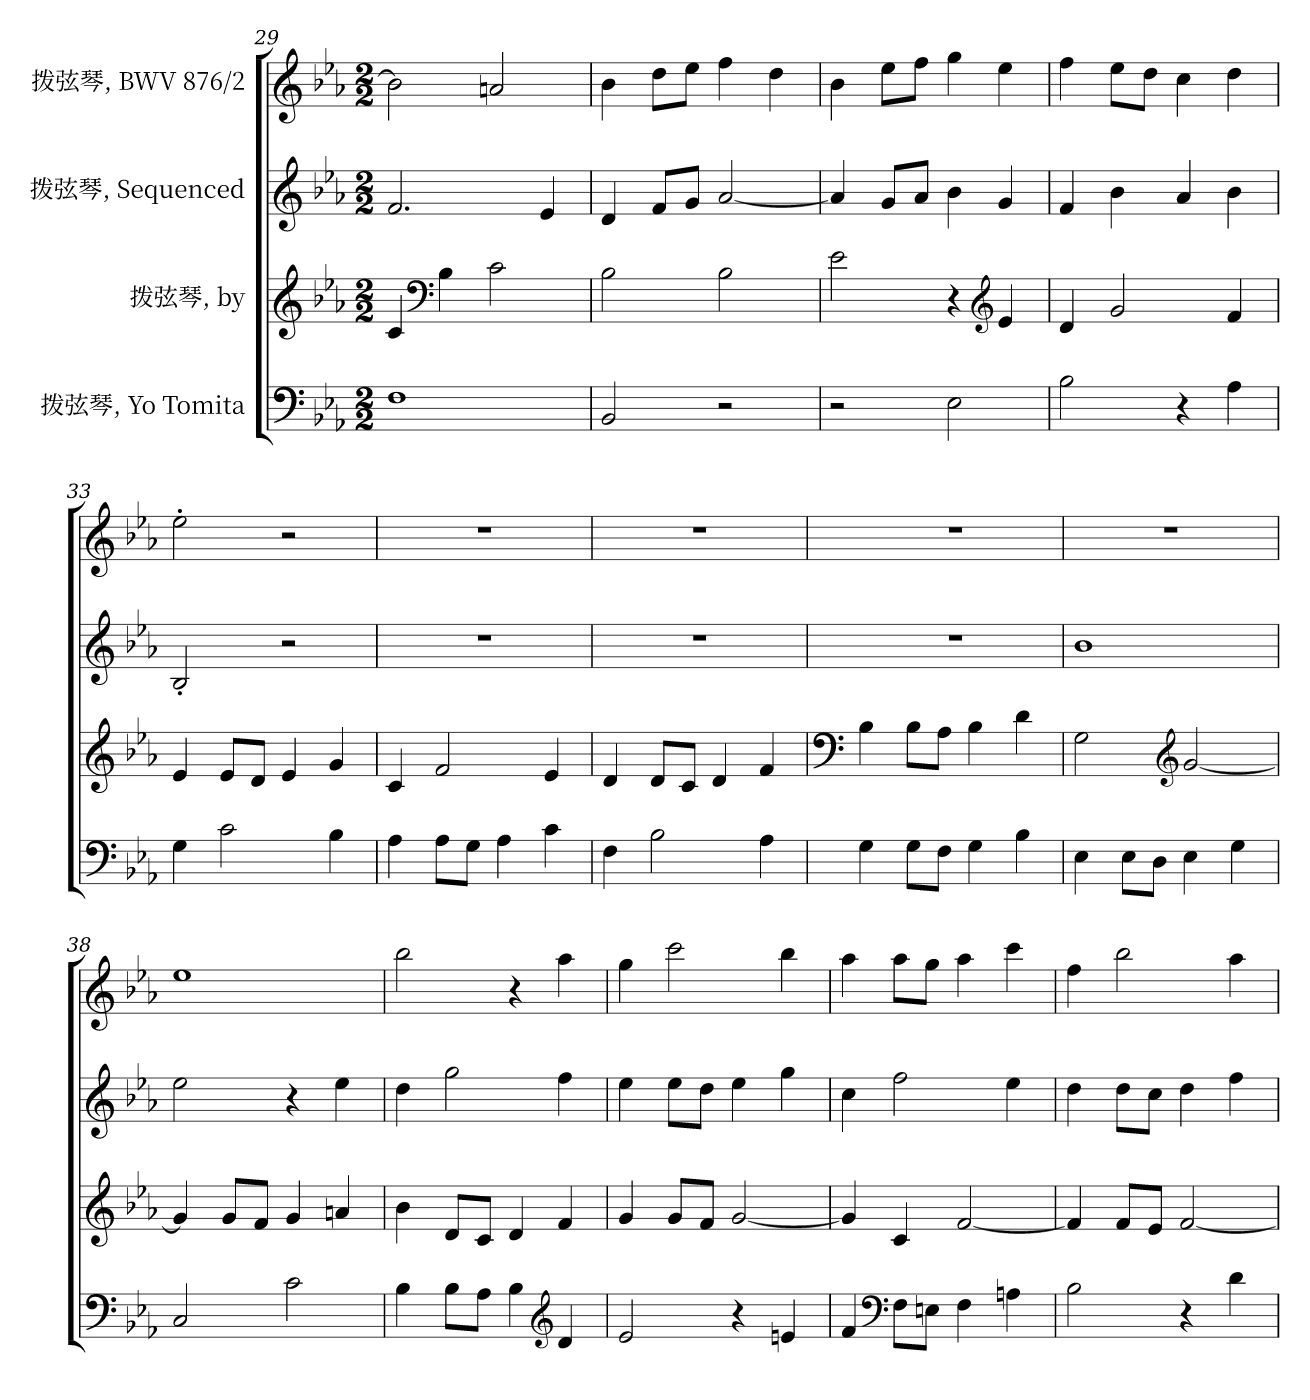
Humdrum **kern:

**kern	**kern	**kern	**kern
*part4	*part3	*part2	*part1
*staff4	*staff3	*staff2	*staff1
*I"拨弦琴, Yo Tomita	*I"拨弦琴, by	*I"拨弦琴, Sequenced	*I"拨弦琴, BWV 876/2
*clefF4	*clefG2	*clefG2	*clefG2
*k[b-e-a-]	*k[b-e-a-]	*k[b-e-a-]	*k[b-e-a-]
*M2/2	*M2/2	*M2/2	*M2/2
=29	=29	=29	=29
1F	4c/	2.f/	2b-\]
*	*clefF4	*	*
.	4B-\	.	.
.	2c\	.	2an/
.	.	4e-/	.
=30	=30	=30	=30
2BB-/	2B-\	4d/	4b-\
.	.	8f/L	8dd\L
.	.	8g/J	8ee-\J
2r	2B-\	[2a-/	4ff\
.	.	.	4dd\
=31	=31	=31	=31
2r	2e-\	4a-/]	4b-\
.	.	8g/L	8ee-\L
.	.	8a-/J	8ff\J
2E-\	4r	4b-\	4gg\
*	*clefG2	*	*
.	4e-/	4g/	4ee-\
!!LO:LB:g=z
=32	=32	=32	=32
2B-\	4d/	4f/	4ff\
.	2g/	4b-\	8ee-\L
.	.	.	8dd\J
4r	.	4a-/	4cc\
4A-\	4f/	4b-\	4dd\
=33	=33	=33	=33
4G\	4e-/	2B-'/	2ee-'\
2c\	8e-/L	.	.
.	8d/J	.	.
.	4e-/	2r	2r
4B-\	4g/	.	.
=34	=34	=34	=34
4A-\	4c/	1r	1r
8A-\L	2f/	.	.
8G\J	.	.	.
4A-\	.	.	.
4c\	4e-/	.	.
=35	=35	=35	=35
4F\	4d/	1r	1r
2B-\	8d/L	.	.
.	8c/J	.	.
.	4d/	.	.
4A-\	4f/	.	.
=36	=36	=36	=36
*	*clefF4	*	*
4G\	4B-\	1r	1r
8G\L	8B-\L	.	.
8F\J	8A-\J	.	.
4G\	4B-\	.	.
4B-\	4d\	.	.
=37	=37	=37	=37
4E-\	2G\	1b-	1r
8E-\L	.	.	.
8D\J	.	.	.
*	*clefG2	*	*
4E-\	[2g/	.	.
4G\	.	.	.
!!LO:PB:g=z
=38	=38	=38	=38
2C/	4g/]	2ee-\	1ee-
.	8g/L	.	.
.	8f/J	.	.
2c\	4g/	4r	.
.	4an/	4ee-\	.
=39	=39	=39	=39
4B-\	4b-\	4dd\	2bb-\
8B-\L	8d/L	2gg\	.
8A-\J	8c/J	.	.
4B-\	4d/	.	4r
*clefG2	*	*	*
4d/	4f/	4ff\	4aa-\
=40	=40	=40	=40
2e-/	4g/	4ee-\	4gg\
.	8g/L	8ee-\L	2ccc\
.	8f/J	8dd\J	.
4r	[2g/	4ee-\	.
4en/	.	4gg\	4bb-\
=41	=41	=41	=41
4f/	4g/]	4cc\	4aa-\
*clefF4	*	*	*
8F\L	4c/	2ff\	8aa-\L
8En\J	.	.	8gg\J
4F\	[2f/	.	4aa-\
4An\	.	4ee-\	4ccc\
=42	=42	=42	=42
2B-\	4f/]	4dd\	4ff\
.	8f/L	8dd\L	2bb-\
.	8e-/J	8cc\J	.
4r	[2f/	4dd\	.
4d\	.	4ff\	4aa-\
=	=	=	=
*-	*-	*-	*-
